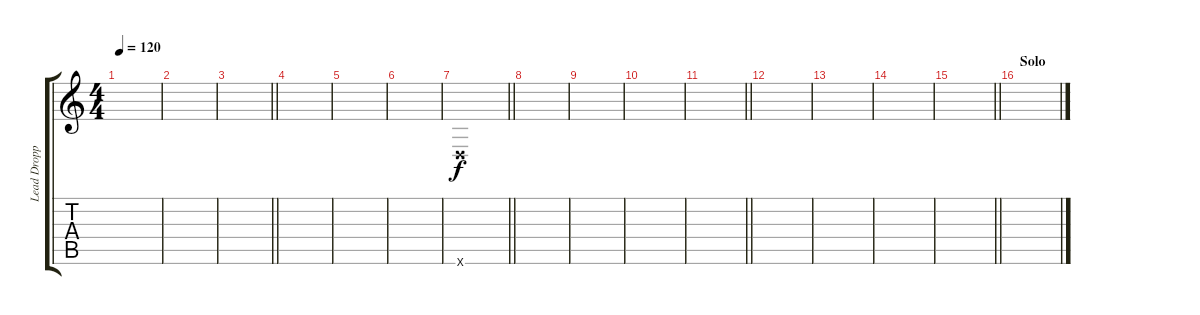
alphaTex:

\track ("Lead Dropped D " "Lead Dropp") {instrument distortionguitar}
\staff {score tabs}
\tuning (E4 B3 G3 D3 A2 D2) {hide}
\ts (4 4)
\tempo 120
\clef g2
\ks c
|
|
\barLineRight lightlight
|
|
|
|
\barLineRight lightlight
0.6{x}.1{volume 16 balance 8} |
\section ("" "")
|
|
|
\barLineRight lightlight
|
|
|
|
\barLineRight lightlight
|
\section ("" "Solo")
